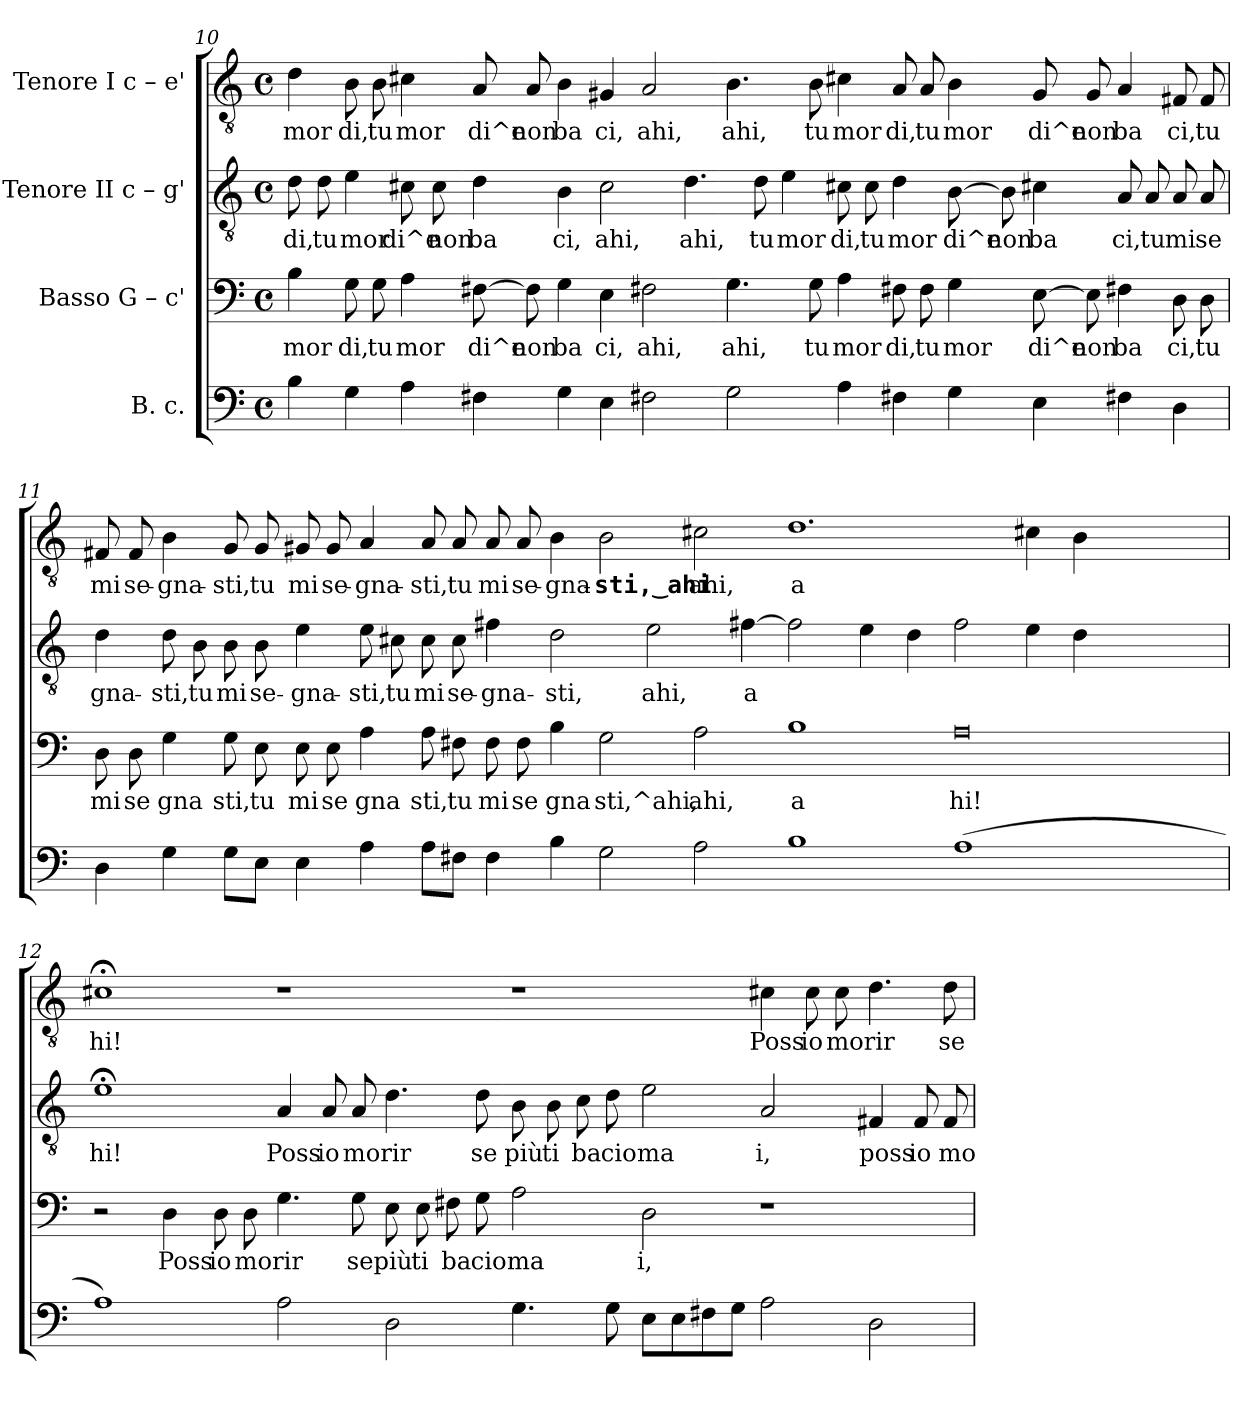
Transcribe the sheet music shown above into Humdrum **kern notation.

**kern	**kern	**text	**kern	**text	**kern	**text
*part4	*part3	*part3	*part2	*part2	*part1	*part1
*staff4	*staff3	*staff3	*staff2	*staff2	*staff1	*staff1
*I"B. c.	*I"Basso  G – c'	*	*I"Tenore II  c – g'	*	*I"Tenore I  c – e'	*
!!LO:LB:g=z
*clefF4	*clefF4	*	*clefGv2	*	*clefGv2	*
*k[]	*k[]	*	*k[]	*	*k[]	*
*C:	*C:	*	*C:	*	*C:	*
*M4/4	*M4/4	*	*M4/4	*	*M4/4	*
*met(c)	*met(c)	*	*met(c)	*	*met(c)	*
=10	=10	=10	=10	=10	=10	=10
!	!	!LO:LY:b:rj	!	!LO:LY:b:rj	!	!LO:LY:b:cj
4B\	4B\	mor	8d\	-di,	4d\	mor
!	!	!	!	!LO:LY:b:rj	!	!
.	.	.	8d\	tu	.	.
!	!	!LO:LY:b:rj	!	!LO:LY:b:rj	!	!LO:LY:b:cj
4G\	8G\	di,	4e\	mor	8B\	di,
!	!	!LO:LY:b:rj	!	!	!	!LO:LY:b:cj
.	8G\	tu	.	.	8B\	tu
!	!	!LO:LY:b:rj	!	!LO:LY:b:rj	!	!LO:LY:b:cj
4A\	4A\	mor	8c#X\	di^e	4c#\	mor
!	!	!	!	!LO:LY:b:rj	!	!
.	.	.	8c#\	non	.	.
!	!	!LO:LY:b:rj	!	!LO:LY:b:rj	!	!LO:LY:b:cj
4F#X\	[<8F#X\	di^e	4d\	ba	8A/	di^e
!	!	!LO:LY:b:rj	!	!	!	!LO:LY:b:cj
.	8F#\]	non	.	.	8A/	non
!	!	!LO:LY:b:rj	!	!LO:LY:b:rj	!	!LO:LY:b:cj
4G\	4G\	ba	4B\	ci,	4B\	ba
!	!	!LO:LY:b:rj	!	!LO:LY:b:rj	!	!LO:LY:b:cj
4E\	4E\	ci,	2c#\	ahi,	4G#X/	ci,
!	!	!LO:LY:b:rj	!	!	!	!LO:LY:b:cj
2F#X\	2F#X\	ahi,	.	.	2A/	ahi,
!	!	!	!	!LO:LY:b:rj	!	!
.	.	.	4.d\	ahi,	.	.
!	!	!LO:LY:b:rj	!	!	!	!LO:LY:b:cj
2G\	4.G\	ahi,	.	.	4.B\	ahi,
!	!	!	!	!LO:LY:b:rj	!	!
.	.	.	8d\	tu	.	.
!	!	!	!	!LO:LY:b:rj	!	!
.	.	.	4e\	mor	.	.
!	!	!LO:LY:b:rj	!	!	!	!LO:LY:b:cj
.	8G\	tu	.	.	8B\	tu
!	!	!LO:LY:b:rj	!	!LO:LY:b:rj	!	!LO:LY:b:cj
4A\	4A\	mor	8c#X\	di,	4c#X\	mor
!	!	!	!	!LO:LY:b:rj	!	!
.	.	.	8c#\	tu	.	.
!	!	!LO:LY:b:rj	!	!LO:LY:b:rj	!	!LO:LY:b:cj
4F#X\	8F#X\	di,	4d\	mor	8A/	di,
!	!	!LO:LY:b:rj	!	!	!	!LO:LY:b:cj
.	8F#\	tu	.	.	8A/	tu
!	!	!LO:LY:b:rj	!	!LO:LY:b:rj	!	!LO:LY:b:cj
4G\	4G\	mor	[<8B\	di^e	4B\	mor
!	!	!	!	!LO:LY:b:rj	!	!
.	.	.	8B\]	non	.	.
!	!	!LO:LY:b:rj	!	!LO:LY:b:rj	!	!LO:LY:b:cj
4E\	[<8E\	di^e	4c#X\	ba	8G#/	di^e
!	!	!LO:LY:b:rj	!	!	!	!LO:LY:b:cj
.	8E\]	non	.	.	8G#/	non
!	!	!LO:LY:b:rj	!	!LO:LY:b:rj	!	!LO:LY:b:cj
4F#X\	4F#X\	ba	8A/	ci,	4A/	ba
!	!	!	!	!LO:LY:b:rj	!	!
.	.	.	8A/	tu	.	.
!	!	!LO:LY:b:rj	!	!LO:LY:b:rj	!	!LO:LY:b:cj
4D\	8D\	ci,	8A/	mi	8F#X/	ci,
!	!	!LO:LY:b:rj	!	!LO:LY:b:rj	!	!LO:LY:b:cj
.	8D\	tu	8A/	se	8F#/	tu
!!LO:PB:g=z
=11	=11	=11	=11	=11	=11	=11
!	!	!LO:LY:b:rj	!	!LO:LY:b:rj	!	!LO:LY:b:cj
4D\	8D\	mi	4d\	gna-	8F#X/	mi
!	!	!LO:LY:b:rj	!	!	!	!LO:LY:b:cj
.	8D\	se	.	.	8F#/	se-
!	!	!LO:LY:b:rj	!	!LO:LY:b:rj	!	!LO:LY:b:cj
4G\	4G\	gna	8d\	-sti,	4B\	-gna-
!	!	!	!	!LO:LY:b:rj	!	!
.	.	.	8B\	tu	.	.
!	!	!LO:LY:b:rj	!	!LO:LY:b:rj	!	!LO:LY:b:cj
8G\L	8G\	sti,	8B\	mi	8G/	-sti,
!	!	!LO:LY:b:rj	!	!LO:LY:b:rj	!	!LO:LY:b:cj
8E\J	8E\	tu	8B\	se-	8G/	tu
!	!	!LO:LY:b:rj	!	!LO:LY:b:rj	!	!LO:LY:b:cj
4E\	8E\	mi	4e\	-gna-	8G#X/	mi
!	!	!LO:LY:b:rj	!	!	!	!LO:LY:b:cj
.	8E\	se	.	.	8G#/	se-
!	!	!LO:LY:b:rj	!	!LO:LY:b:rj	!	!LO:LY:b:cj
4A\	4A\	gna	8e\	-sti,	4A/	-gna-
!	!	!	!	!LO:LY:b:rj	!	!
.	.	.	8c#X\	tu	.	.
!	!	!LO:LY:b:rj	!	!LO:LY:b:rj	!	!LO:LY:b:cj
8A\L	8A\	sti,	8c#\	mi	8A/	-sti,
!	!	!LO:LY:b:rj	!	!LO:LY:b:rj	!	!LO:LY:b:cj
8F#X\J	8F#X\	tu	8c#\	se-	8A/	tu
!	!	!LO:LY:b:rj	!	!LO:LY:b:rj	!	!LO:LY:b:cj
4F#\	8F#\	mi	4f#X\	-gna-	8A/	mi
!	!	!LO:LY:b:rj	!	!	!	!LO:LY:b:cj
.	8F#\	se	.	.	8A/	se-
!	!	!LO:LY:b:rj	!	!LO:LY:b:rj	!	!LO:LY:b:cj
4B\	4B\	gna	2d\	-sti,	4B\	-gna-
!	!	!LO:LY:b:rj	!	!	!	!LO:LY:b:cj
2G\	2G\	sti,^ahi,	.	.	2B\	-sti,‿ahi
!	!	!	!	!LO:LY:b:rj	!	!
.	.	.	2e\	ahi,	.	.
!	!	!LO:LY:b:rj	!	!	!	!LO:LY:b:cj
2A\	2A\	ahi,	.	.	2c#X\	ahi,
!	!	!	!	!LO:LY:b:rj	!	!
.	.	.	[>4f#X\	a	.	.
!	!	!LO:LY:b:rj	!	!LO:LY:b:rj	!	!LO:LY:b:cj
1B	1B	a	2f#\]	.	1.d	a-
!	!	!	!	!LO:LY:b:rj	!	!
.	.	.	4e\	.	.	.
!	!	!	!	!LO:LY:b:rj	!	!
.	.	.	4d\	.	.	.
!	!	!LO:LY:b:rj	!	!LO:LY:b:rj	!	!
(>1A	0A	hi!	2f#\	.	.	.
!	!	!	!	!LO:LY:b:rj	!	!LO:LY:b:cj
.	.	.	4e\	.	4c#X\	--
!	!	!	!	!LO:LY:b:rj	!	!LO:LY:b:cj
.	.	.	4d\	.	4B\	--
1ryy	.	.	1ryy	.	1ryy	.
!!LO:PB:g=z
=12	=12	=12	=12	=12	=12	=12
!	!	!	!	!LO:LY:b:rj	!	!LO:LY:b:cj
1A)	2r	.	1e;<	hi!	1c#X;<	-hi!
!	!	!LO:LY:b:rj	!	!	!	!
.	4D\	Poss	.	.	.	.
!	!	!LO:LY:b:rj	!	!	!	!
.	8D\	io	.	.	.	.
!	!	!LO:LY:b:rj	!	!	!	!
.	8D\	mo	.	.	.	.
!	!	!LO:LY:b:rj	!	!LO:LY:b:rj	!	!
2A\	4.G\	rir	4A/	Poss	1r	.
!	!	!	!	!LO:LY:b:rj	!	!
.	.	.	8A/	io	.	.
!	!	!LO:LY:b:rj	!	!LO:LY:b:rj	!	!
.	8G\	se	8A/	mo	.	.
!	!	!LO:LY:b:rj	!	!LO:LY:b:rj	!	!
2D\	8E\	più	4.d\	rir	.	.
!	!	!LO:LY:b:rj	!	!	!	!
.	8E\	ti	.	.	.	.
!	!	!LO:LY:b:rj	!	!	!	!
.	8F#X\	ba	.	.	.	.
!	!	!LO:LY:b:rj	!	!LO:LY:b:rj	!	!
.	8G\	cio	8d\	se	.	.
!	!	!LO:LY:b:rj	!	!LO:LY:b:rj	!	!
4.G\	2A\	ma	8B\	più	1r	.
!	!	!	!	!LO:LY:b:rj	!	!
.	.	.	8B\	ti	.	.
!	!	!	!	!LO:LY:b:rj	!	!
.	.	.	8c\	ba	.	.
!	!	!	!	!LO:LY:b:rj	!	!
8G\	.	.	8d\	cio	.	.
!	!	!LO:LY:b:rj	!	!LO:LY:b:rj	!	!
8E\L	2D\	i,	2e\	ma	.	.
8E\	.	.	.	.	.	.
8F#\	.	.	.	.	.	.
8G\J	.	.	.	.	.	.
!	!	!	!	!LO:LY:b:rj	!	!LO:LY:b:cj
2A\	1r	.	2A/	i,	4c#X\	Poss
!	!	!	!	!	!	!LO:LY:b:cj
.	.	.	.	.	8c#\	io
!	!	!	!	!	!	!LO:LY:b:cj
.	.	.	.	.	8c#\	mo
!	!	!	!	!LO:LY:b:rj	!	!LO:LY:b:cj
2D\	.	.	4F#X/	poss	4.d\	rir
!	!	!	!	!LO:LY:b:rj	!	!
.	.	.	8F#/	io	.	.
!	!	!	!	!LO:LY:b:rj	!	!LO:LY:b:cj
.	.	.	8F#/	mo	8d\	se
=	=	=	=	=	=	=
*-	*-	*-	*-	*-	*-	*-
